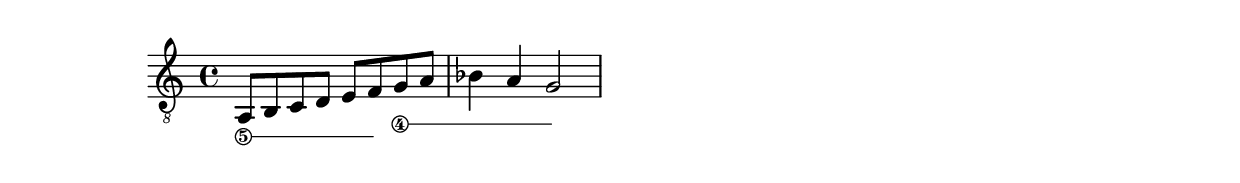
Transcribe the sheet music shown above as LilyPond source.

% DO NOT EDIT this file manually; it is automatically
% generated from Documentation/snippets/new
% Make any changes in Documentation/snippets/new/
% and then run scripts/auxiliar/makelsr.py
%
% This file is in the public domain.
%% Note: this file works from version 2.16.0
\version "2.17.6"

\header {
  lsrtags = "editorial-annotations, text, fretted-strings, tweaks-and-overrides, scheme-language"

  texidoc = "
Make an extender line for string number indications, showing that a
series of notes is supposed to be played all on the same string.

"
  doctitle = "String number extender lines"
} % begin verbatim


stringNumberSpanner =
#(define-music-function (parser location StringNumber) (string?)
  #{
    \override TextSpanner.style = #'solid
    \override TextSpanner.font-size = #-5
    \override TextSpanner.bound-details.left.stencil-align-dir-y = #CENTER
    \override TextSpanner.bound-details.left.text = \markup { \circle \number #StringNumber }
  #})


\relative c {
  \clef "treble_8"
  \stringNumberSpanner "5"
  \textSpannerDown
  a8\startTextSpan
  b c d e f\stopTextSpan
  \stringNumberSpanner "4"
  g\startTextSpan a
  bes4 a g2\stopTextSpan
}
